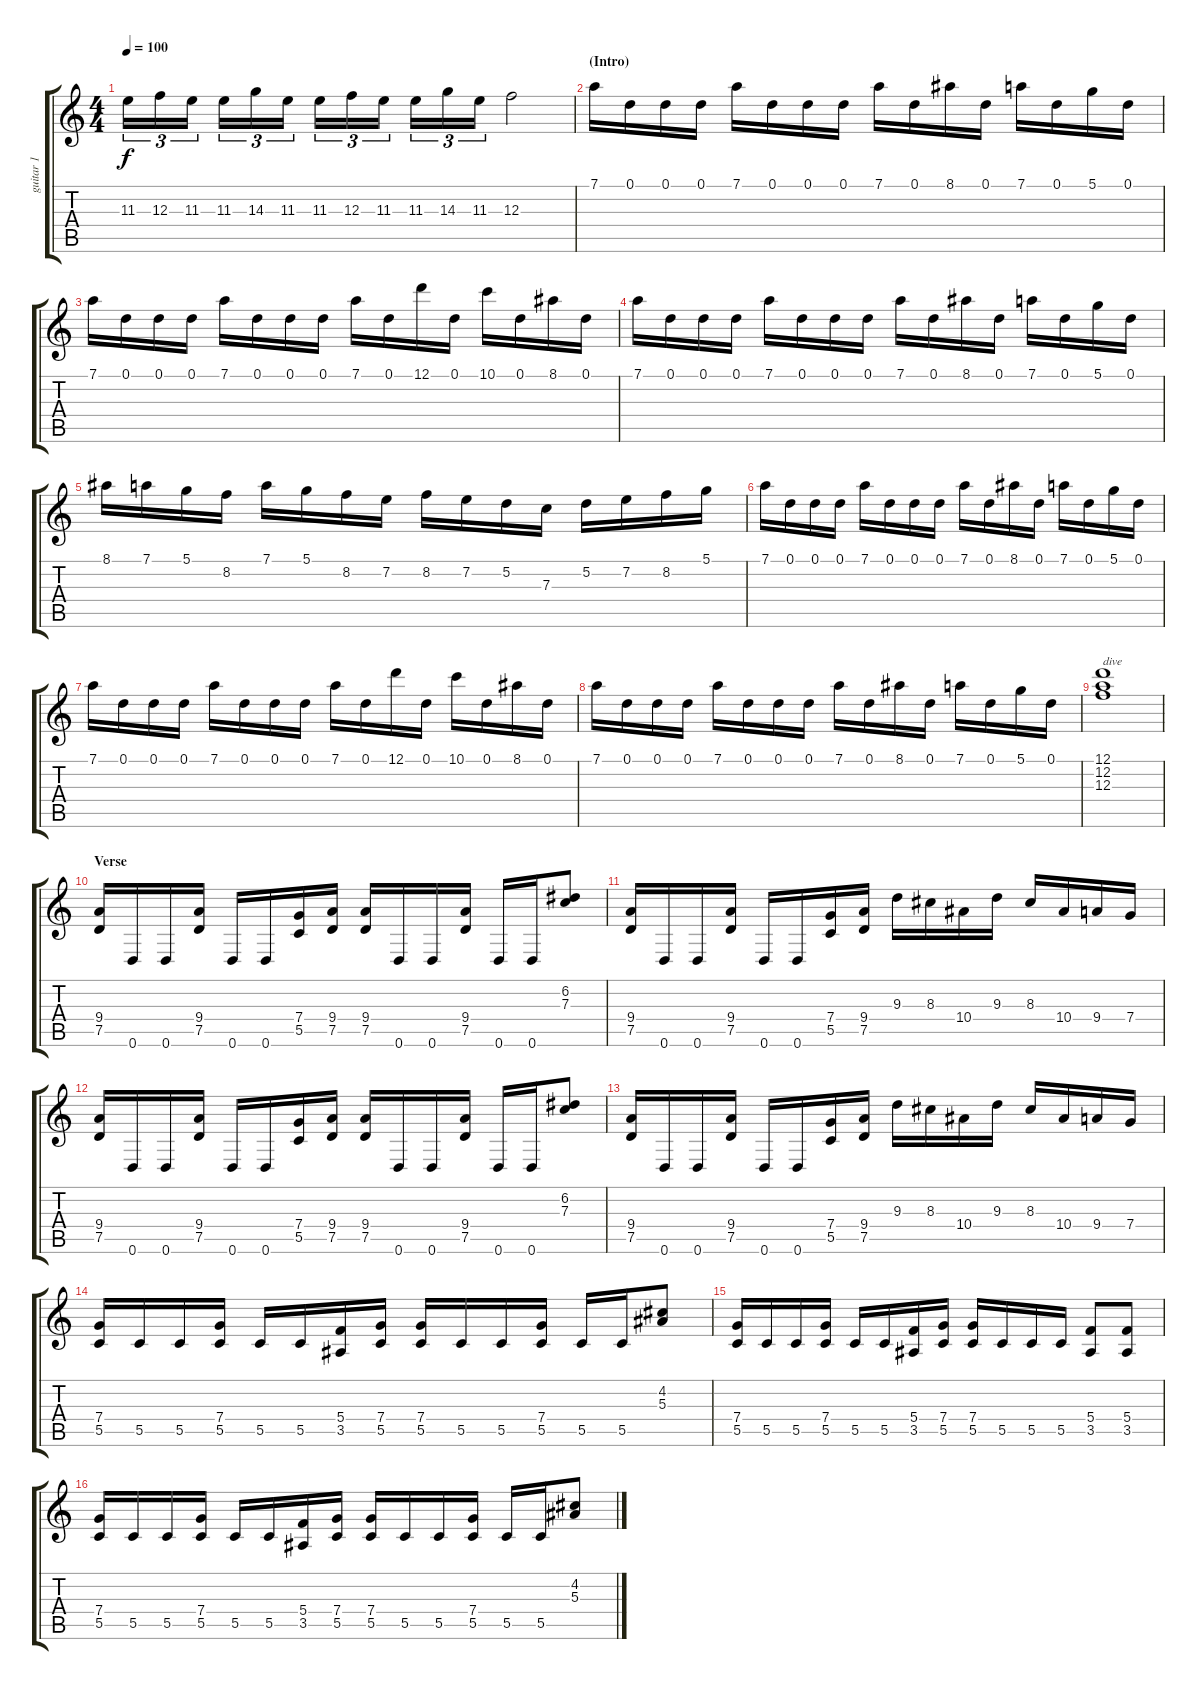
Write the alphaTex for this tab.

\track ("guitar 1" "guitar 1") {instrument distortionguitar}
\staff {score tabs}
\tuning (D4 A3 F3 C3 G2 D2) {hide}
\ts (4 4)
\tempo 100
\clef g2
\ks c
11.3.16{tu (3 2) dy f} 12.3.16{tu (3 2)} 11.3.16{tu (3 2)} 11.3.16{tu (3 2)} 14.3.16{tu (3 2)} 11.3.16{tu (3 2)} 11.3.16{tu (3 2)} 12.3.16{tu (3 2)} 11.3.16{tu (3 2)} 11.3.16{tu (3 2)} 14.3.16{tu (3 2)} 11.3.16{tu (3 2)} 12.3.2 |
\section ("" "(Intro)")
7.1.16 0.1.16 0.1.16 0.1.16 7.1.16 0.1.16 0.1.16 0.1.16 7.1.16 0.1.16 8.1.16 0.1.16 7.1.16 0.1.16 5.1.16 0.1.16 |
7.1.16 0.1.16 0.1.16 0.1.16 7.1.16 0.1.16 0.1.16 0.1.16 7.1.16 0.1.16 12.1.16 0.1.16 10.1.16 0.1.16 8.1.16 0.1.16 |
7.1.16 0.1.16 0.1.16 0.1.16 7.1.16 0.1.16 0.1.16 0.1.16 7.1.16 0.1.16 8.1.16 0.1.16 7.1.16 0.1.16 5.1.16 0.1.16 |
8.1.16 7.1.16 5.1.16 8.2.16 7.1.16 5.1.16 8.2.16 7.2.16 8.2.16 7.2.16 5.2.16 7.3.16 5.2.16 7.2.16 8.2.16 5.1.16 |
7.1.16 0.1.16 0.1.16 0.1.16 7.1.16 0.1.16 0.1.16 0.1.16 7.1.16 0.1.16 8.1.16 0.1.16 7.1.16 0.1.16 5.1.16 0.1.16 |
7.1.16 0.1.16 0.1.16 0.1.16 7.1.16 0.1.16 0.1.16 0.1.16 7.1.16 0.1.16 12.1.16 0.1.16 10.1.16 0.1.16 8.1.16 0.1.16 |
7.1.16 0.1.16 0.1.16 0.1.16 7.1.16 0.1.16 0.1.16 0.1.16 7.1.16 0.1.16 8.1.16 0.1.16 7.1.16 0.1.16 5.1.16 0.1.16 |
(12.1 12.2 12.3).1{txt "dive"} |
\section ("" "Verse")
(9.4 7.5).16 0.6.16 0.6.16 (9.4 7.5).16 0.6.16 0.6.16 (7.4 5.5).16 (9.4 7.5).16 (9.4 7.5).16 0.6.16 0.6.16 (9.4 7.5).16 0.6.16 0.6.16 (6.2 7.3).8 |
(9.4 7.5).16 0.6.16 0.6.16 (9.4 7.5).16 0.6.16 0.6.16 (7.4 5.5).16 (9.4 7.5).16 9.3.16 8.3.16 10.4.16 9.3.16 8.3.16 10.4.16 9.4.16 7.4.16 |
(9.4 7.5).16 0.6.16 0.6.16 (9.4 7.5).16 0.6.16 0.6.16 (7.4 5.5).16 (9.4 7.5).16 (9.4 7.5).16 0.6.16 0.6.16 (9.4 7.5).16 0.6.16 0.6.16 (6.2 7.3).8 |
(9.4 7.5).16 0.6.16 0.6.16 (9.4 7.5).16 0.6.16 0.6.16 (7.4 5.5).16 (9.4 7.5).16 9.3.16 8.3.16 10.4.16 9.3.16 8.3.16 10.4.16 9.4.16 7.4.16 |
(7.4 5.5).16 5.5.16 5.5.16 (7.4 5.5).16 5.5.16 5.5.16 (5.4 3.5).16 (7.4 5.5).16 (7.4 5.5).16 5.5.16 5.5.16 (7.4 5.5).16 5.5.16 5.5.16 (4.2 5.3).8 |
(7.4 5.5).16 5.5.16 5.5.16 (7.4 5.5).16 5.5.16 5.5.16 (5.4 3.5).16 (7.4 5.5).16 (7.4 5.5).16 5.5.16 5.5.16 5.5.16 (5.4 3.5).8 (5.4 3.5).8 |
(7.4 5.5).16 5.5.16 5.5.16 (7.4 5.5).16 5.5.16 5.5.16 (5.4 3.5).16 (7.4 5.5).16 (7.4 5.5).16 5.5.16 5.5.16 (7.4 5.5).16 5.5.16 5.5.16 (4.2 5.3).8
